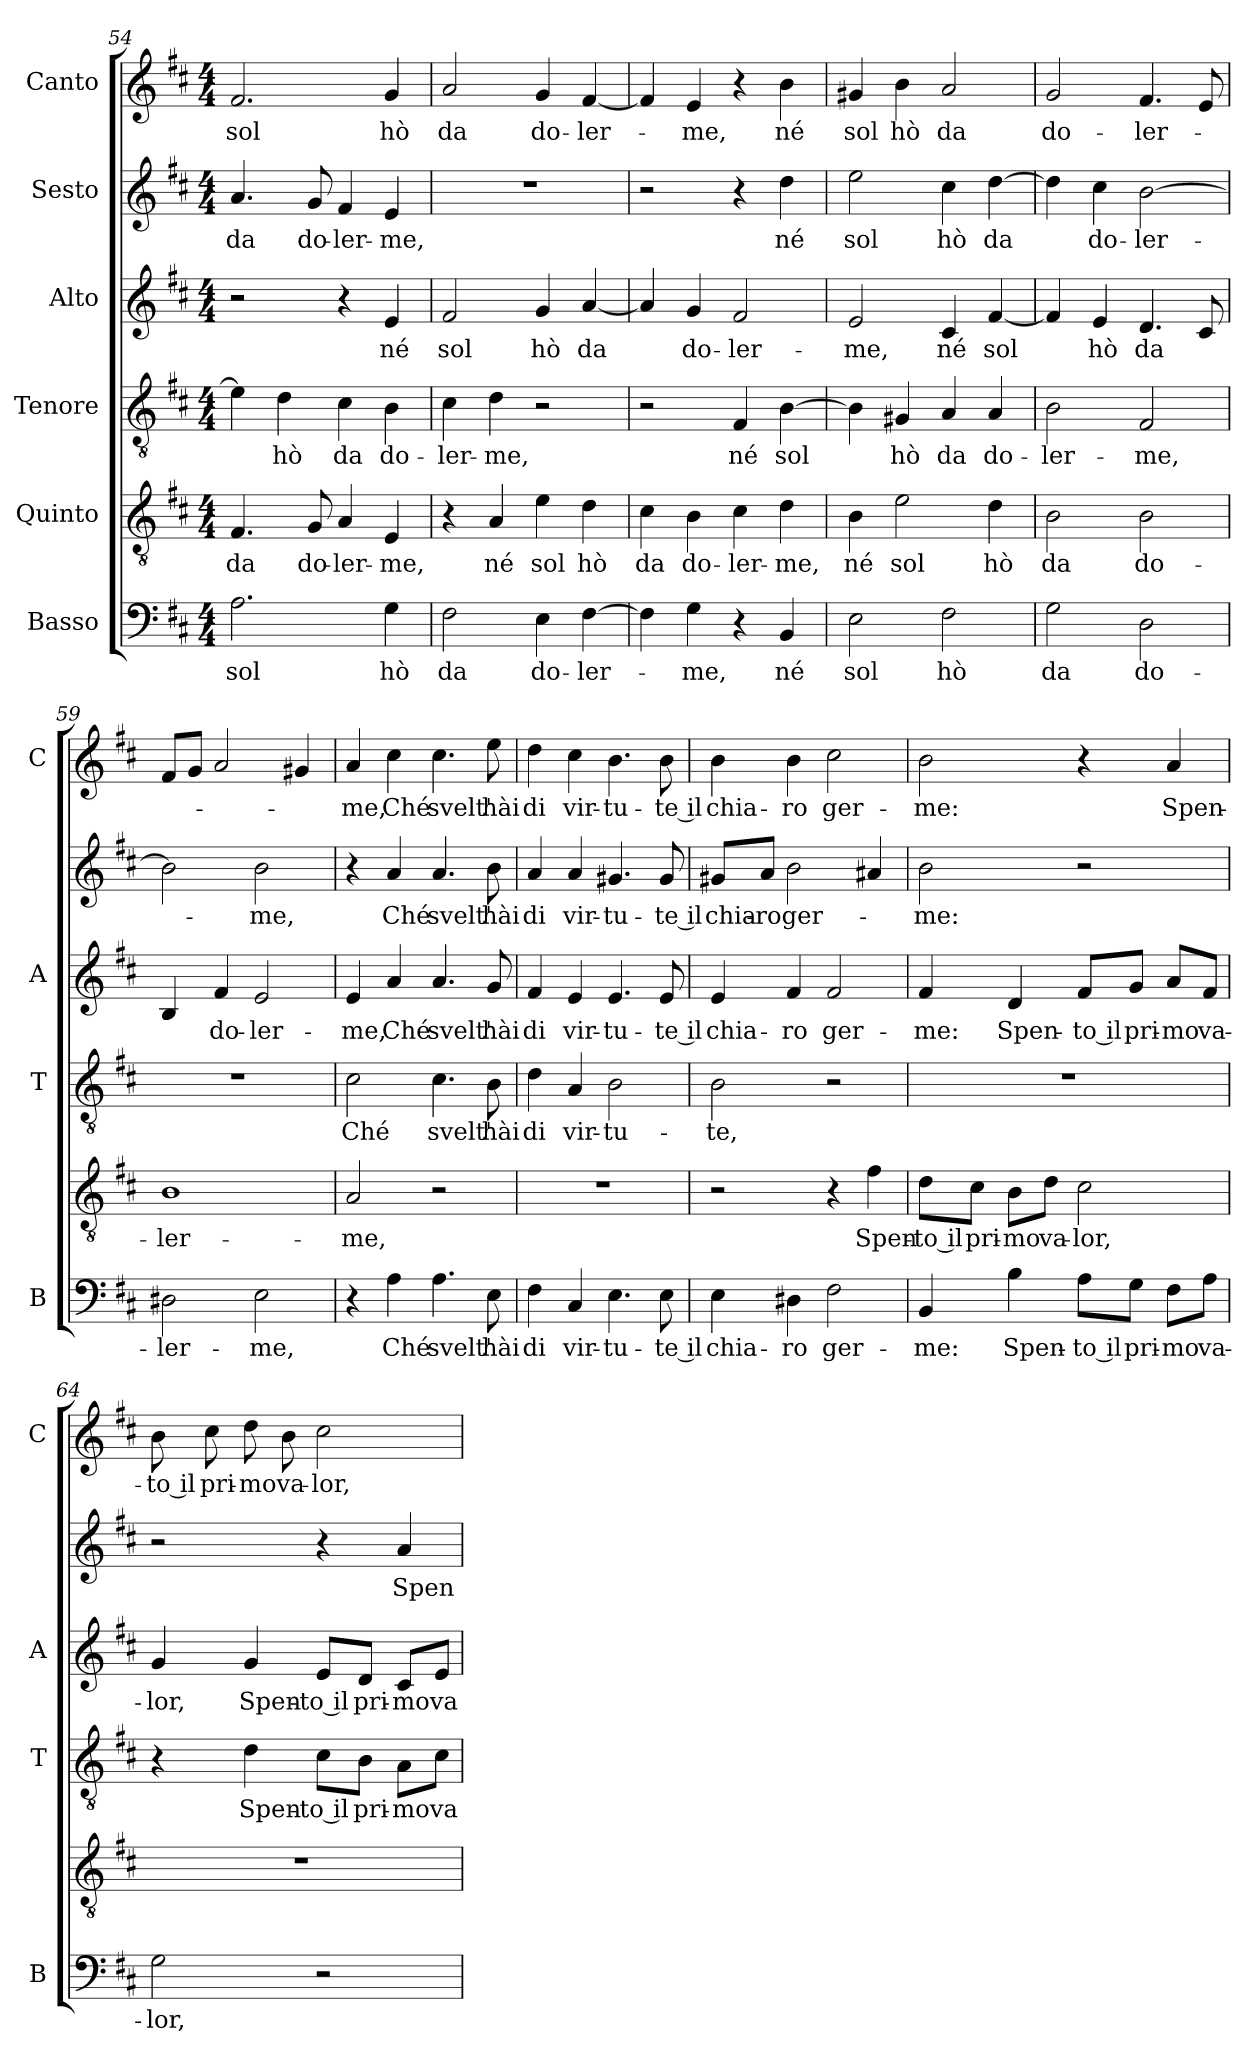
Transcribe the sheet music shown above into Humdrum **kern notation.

**kern	**text	**kern	**text	**kern	**text	**kern	**text	**kern	**text	**kern	**text
*part6	*part6	*part5	*part5	*part4	*part4	*part3	*part3	*part2	*part2	*part1	*part1
*staff6	*staff6	*staff5	*staff5	*staff4	*staff4	*staff3	*staff3	*staff2	*staff2	*staff1	*staff1
*I"Basso	*	*I"Quinto	*	*I"Tenore	*	*I"Alto	*	*I"Sesto	*	*I"Canto	*
*I'B	*	*	*	*I'T	*	*I'A	*	*	*	*I'C	*
*clefF4	*	*clefGv2	*	*clefGv2	*	*clefG2	*	*clefG2	*	*clefG2	*
*k[f#c#]	*	*k[f#c#]	*	*k[f#c#]	*	*k[f#c#]	*	*k[f#c#]	*	*k[f#c#]	*
*D:	*	*D:	*	*D:	*	*D:	*	*D:	*	*D:	*
*M4/4	*	*M4/4	*	*M4/4	*	*M4/4	*	*M4/4	*	*M4/4	*
=54	=54	=54	=54	=54	=54	=54	=54	=54	=54	=54	=54
!	!LO:LY:b	!	!LO:LY:b	!	!	!	!	!	!LO:LY:b	!	!LO:LY:b
2.A\	sol	4.F#/	da	4e\]	.	2r	.	4.a/	da	2.f#/	sol
!	!	!	!	!	!LO:LY:b	!	!	!	!	!	!
.	.	.	.	4d\	hò	.	.	.	.	.	.
!	!	!	!LO:LY:b	!	!	!	!	!	!LO:LY:b	!	!
.	.	8G/	do-	.	.	.	.	8g/	do-	.	.
!	!	!	!LO:LY:b	!	!LO:LY:b	!	!	!	!LO:LY:b	!	!
.	.	4A/	-ler-	4c#\	da	4r	.	4f#/	-ler-	.	.
!	!LO:LY:b	!	!LO:LY:b	!	!LO:LY:b	!	!LO:LY:b	!	!LO:LY:b	!	!LO:LY:b
4G\	hò	4E/	-me,	4B\	do-	4e/	né	4e/	-me,	4g/	hò
=55	=55	=55	=55	=55	=55	=55	=55	=55	=55	=55	=55
!	!LO:LY:b	!	!	!	!LO:LY:b	!	!LO:LY:b	!	!	!	!LO:LY:b
2F#\	da	4r	.	4c#\	-ler-	2f#/	sol	1r	.	2a/	da
!	!	!	!LO:LY:b	!	!LO:LY:b	!	!	!	!	!	!
.	.	4A/	né	4d\	-me,	.	.	.	.	.	.
!	!LO:LY:b	!	!LO:LY:b	!	!	!	!LO:LY:b	!	!	!	!LO:LY:b
4E\	do-	4e\	sol	2r	.	4g/	hò	.	.	4g/	do-
!	!LO:LY:b	!	!LO:LY:b	!	!	!	!LO:LY:b	!	!	!	!LO:LY:b
[4F#\	-ler-	4d\	hò	.	.	[4a/	da	.	.	[4f#/	-ler-
=56	=56	=56	=56	=56	=56	=56	=56	=56	=56	=56	=56
!	!	!	!LO:LY:b	!	!	!	!	!	!	!	!
4F#\]	.	4c#\	da	2r	.	4a/]	.	2r	.	4f#/]	.
!	!LO:LY:b	!	!LO:LY:b	!	!	!	!LO:LY:b	!	!	!	!LO:LY:b
4G\	-me,	4B\	do-	.	.	4g/	do-	.	.	4e/	-me,
!	!	!	!LO:LY:b	!	!LO:LY:b	!	!LO:LY:b	!	!	!	!
4r	.	4c#\	-ler-	4F#/	né	2f#/	-ler-	4r	.	4r	.
!	!LO:LY:b	!	!LO:LY:b	!	!LO:LY:b	!	!	!	!LO:LY:b	!	!LO:LY:b
4BB/	né	4d\	-me,	[4B\	sol	.	.	4dd\	né	4b\	né
=57	=57	=57	=57	=57	=57	=57	=57	=57	=57	=57	=57
!	!LO:LY:b	!	!LO:LY:b	!	!	!	!LO:LY:b	!	!LO:LY:b	!	!LO:LY:b
2E\	sol	4B\	né	4B\]	.	2e/	-me,	2ee\	sol	4g#X/	sol
!	!	!	!LO:LY:b	!	!LO:LY:b	!	!	!	!	!	!LO:LY:b
.	.	2e\	sol	4G#X/	hò	.	.	.	.	4b\	hò
!	!LO:LY:b	!	!	!	!LO:LY:b	!	!LO:LY:b	!	!LO:LY:b	!	!LO:LY:b
2F#\	hò	.	.	4A/	da	4c#/	né	4cc#\	hò	2a/	da
!	!	!	!LO:LY:b	!	!LO:LY:b	!	!LO:LY:b	!	!LO:LY:b	!	!
.	.	4d\	hò	4A/	do-	[4f#/	sol	[4dd\	da	.	.
=58	=58	=58	=58	=58	=58	=58	=58	=58	=58	=58	=58
!	!LO:LY:b	!	!LO:LY:b	!	!LO:LY:b	!	!	!	!	!	!LO:LY:b
2G\	da	2B\	da	2B\	-ler-	4f#/]	.	4dd\]	.	2g/	do-
!	!	!	!	!	!	!	!LO:LY:b	!	!LO:LY:b	!	!
.	.	.	.	.	.	4e/	hò	4cc#\	do-	.	.
!	!LO:LY:b	!	!LO:LY:b	!	!LO:LY:b	!	!LO:LY:b	!	!LO:LY:b	!	!LO:LY:b
2D\	do-	2B\	do-	2F#/	-me,	4.d/	da	[2b\	-ler-	4.f#/	-ler-
.	.	.	.	.	.	8c#/	.	.	.	8e/	.
=59	=59	=59	=59	=59	=59	=59	=59	=59	=59	=59	=59
!	!LO:LY:b	!	!LO:LY:b	!	!	!	!	!	!	!	!
2D#X\	-ler-	1B	-ler-	1r	.	4B/	.	2b\]	.	8f#/L	.
.	.	.	.	.	.	.	.	.	.	8g/J	.
!	!	!	!	!	!	!	!LO:LY:b	!	!	!	!
.	.	.	.	.	.	4f#/	do-	.	.	2a/	.
!	!LO:LY:b	!	!	!	!	!	!LO:LY:b	!	!LO:LY:b	!	!
2E\	-me,	.	.	.	.	2e/	-ler-	2b\	-me,	.	.
.	.	.	.	.	.	.	.	.	.	4g#X/	.
!!LO:PB:g=z
=60	=60	=60	=60	=60	=60	=60	=60	=60	=60	=60	=60
!	!	!	!LO:LY:b	!	!LO:LY:b	!	!LO:LY:b	!	!	!	!LO:LY:b
4r	.	2A/	-me,	2c#\	Ché	4e/	-me,	4r	.	4a/	-me,
!	!LO:LY:b	!	!	!	!	!	!LO:LY:b	!	!LO:LY:b	!	!LO:LY:b
4A\	Ché	.	.	.	.	4a/	Ché	4a/	Ché	4cc#\	Ché
!	!LO:LY:b	!	!	!	!LO:LY:b	!	!LO:LY:b	!	!LO:LY:b	!	!LO:LY:b
4.A\	svelt'	2r	.	4.c#\	svelt'	4.a/	svelt'	4.a/	svelt'	4.cc#\	svelt'
!	!LO:LY:b	!	!	!	!LO:LY:b	!	!LO:LY:b	!	!LO:LY:b	!	!LO:LY:b
8E\	hài	.	.	8B\	hài	8g/	hài	8b\	hài	8ee\	hài
=61	=61	=61	=61	=61	=61	=61	=61	=61	=61	=61	=61
!	!LO:LY:b	!	!	!	!LO:LY:b	!	!LO:LY:b	!	!LO:LY:b	!	!LO:LY:b
4F#\	di	1r	.	4d\	di	4f#/	di	4a/	di	4dd\	di
!	!LO:LY:b	!	!	!	!LO:LY:b	!	!LO:LY:b	!	!LO:LY:b	!	!LO:LY:b
4C#/	vir-	.	.	4A/	vir-	4e/	vir-	4a/	vir-	4cc#\	vir-
!	!LO:LY:b	!	!	!	!LO:LY:b	!	!LO:LY:b	!	!LO:LY:b	!	!LO:LY:b
4.E\	-tu-	.	.	2B\	-tu-	4.e/	-tu-	4.g#X/	-tu-	4.b\	-tu-
!	!LO:LY:b	!	!	!	!	!	!LO:LY:b	!	!LO:LY:b	!	!LO:LY:b
8E\	-te il	.	.	.	.	8e/	-te il	8g#/	-te il	8b\	-te il
=62	=62	=62	=62	=62	=62	=62	=62	=62	=62	=62	=62
!	!LO:LY:b	!	!	!	!LO:LY:b	!	!LO:LY:b	!	!LO:LY:b	!	!LO:LY:b
4E\	chia-	2r	.	2B\	-te,	4e/	chia-	8g#X/L	chia-	4b\	chia-
!	!	!	!	!	!	!	!	!	!LO:LY:b	!	!
.	.	.	.	.	.	.	.	8a/J	-ro	.	.
!	!LO:LY:b	!	!	!	!	!	!LO:LY:b	!	!LO:LY:b	!	!LO:LY:b
4D#X\	-ro	.	.	.	.	4f#/	-ro	2b\	ger-	4b\	-ro
!	!LO:LY:b	!	!	!	!	!	!LO:LY:b	!	!	!	!LO:LY:b
2F#\	ger-	4r	.	2r	.	2f#/	ger-	.	.	2cc#\	ger-
!	!	!	!LO:LY:b	!	!	!	!	!	!	!	!
.	.	4f#\	Spen-	.	.	.	.	4a#X/	.	.	.
=63	=63	=63	=63	=63	=63	=63	=63	=63	=63	=63	=63
!	!LO:LY:b	!	!LO:LY:b	!	!	!	!LO:LY:b	!	!LO:LY:b	!	!LO:LY:b
4BB/	-me:	8d\L	-to il	1r	.	4f#/	-me:	2b\	-me:	2b\	-me:
!	!	!	!LO:LY:b	!	!	!	!	!	!	!	!
.	.	8c#\J	pri-	.	.	.	.	.	.	.	.
!	!LO:LY:b	!	!LO:LY:b	!	!	!	!LO:LY:b	!	!	!	!
4B\	Spen-	8B\L	-mo	.	.	4d/	Spen-	.	.	.	.
!	!	!	!LO:LY:b	!	!	!	!	!	!	!	!
.	.	8d\J	va-	.	.	.	.	.	.	.	.
!	!LO:LY:b	!	!LO:LY:b	!	!	!	!LO:LY:b	!	!	!	!
8A\L	-to il	2c#\	-lor,	.	.	8f#/L	-to il	2r	.	4r	.
!	!LO:LY:b	!	!	!	!	!	!LO:LY:b	!	!	!	!
8G\J	pri-	.	.	.	.	8g/J	pri-	.	.	.	.
!	!LO:LY:b	!	!	!	!	!	!LO:LY:b	!	!	!	!LO:LY:b
8F#\L	-mo	.	.	.	.	8a/L	-mo	.	.	4a/	Spen-
!	!LO:LY:b	!	!	!	!	!	!LO:LY:b	!	!	!	!
8A\J	va-	.	.	.	.	8f#/J	va-	.	.	.	.
=64	=64	=64	=64	=64	=64	=64	=64	=64	=64	=64	=64
!	!LO:LY:b	!	!	!	!	!	!LO:LY:b	!	!	!	!LO:LY:b
2G\	-lor,	1r	.	4r	.	4g/	-lor,	2r	.	8b\	-to il
!	!	!	!	!	!	!	!	!	!	!	!LO:LY:b
.	.	.	.	.	.	.	.	.	.	8cc#\	pri-
!	!	!	!	!	!LO:LY:b	!	!LO:LY:b	!	!	!	!LO:LY:b
.	.	.	.	4d\	Spen-	4g/	Spen-	.	.	8dd\	-mo
!	!	!	!	!	!	!	!	!	!	!	!LO:LY:b
.	.	.	.	.	.	.	.	.	.	8b\	va-
!	!	!	!	!	!LO:LY:b	!	!LO:LY:b	!	!	!	!LO:LY:b
2r	.	.	.	8c#\L	-to il	8e/L	-to il	4r	.	2cc#\	-lor,
!	!	!	!	!	!LO:LY:b	!	!LO:LY:b	!	!	!	!
.	.	.	.	8B\J	pri-	8d/J	pri-	.	.	.	.
!	!	!	!	!	!LO:LY:b	!	!LO:LY:b	!	!LO:LY:b	!	!
.	.	.	.	8A\L	-mo	8c#/L	-mo	4a/	Spen-	.	.
!	!	!	!	!	!LO:LY:b	!	!LO:LY:b	!	!	!	!
.	.	.	.	8c#\J	va-	8e/J	va-	.	.	.	.
=	=	=	=	=	=	=	=	=	=	=	=
*-	*-	*-	*-	*-	*-	*-	*-	*-	*-	*-	*-
